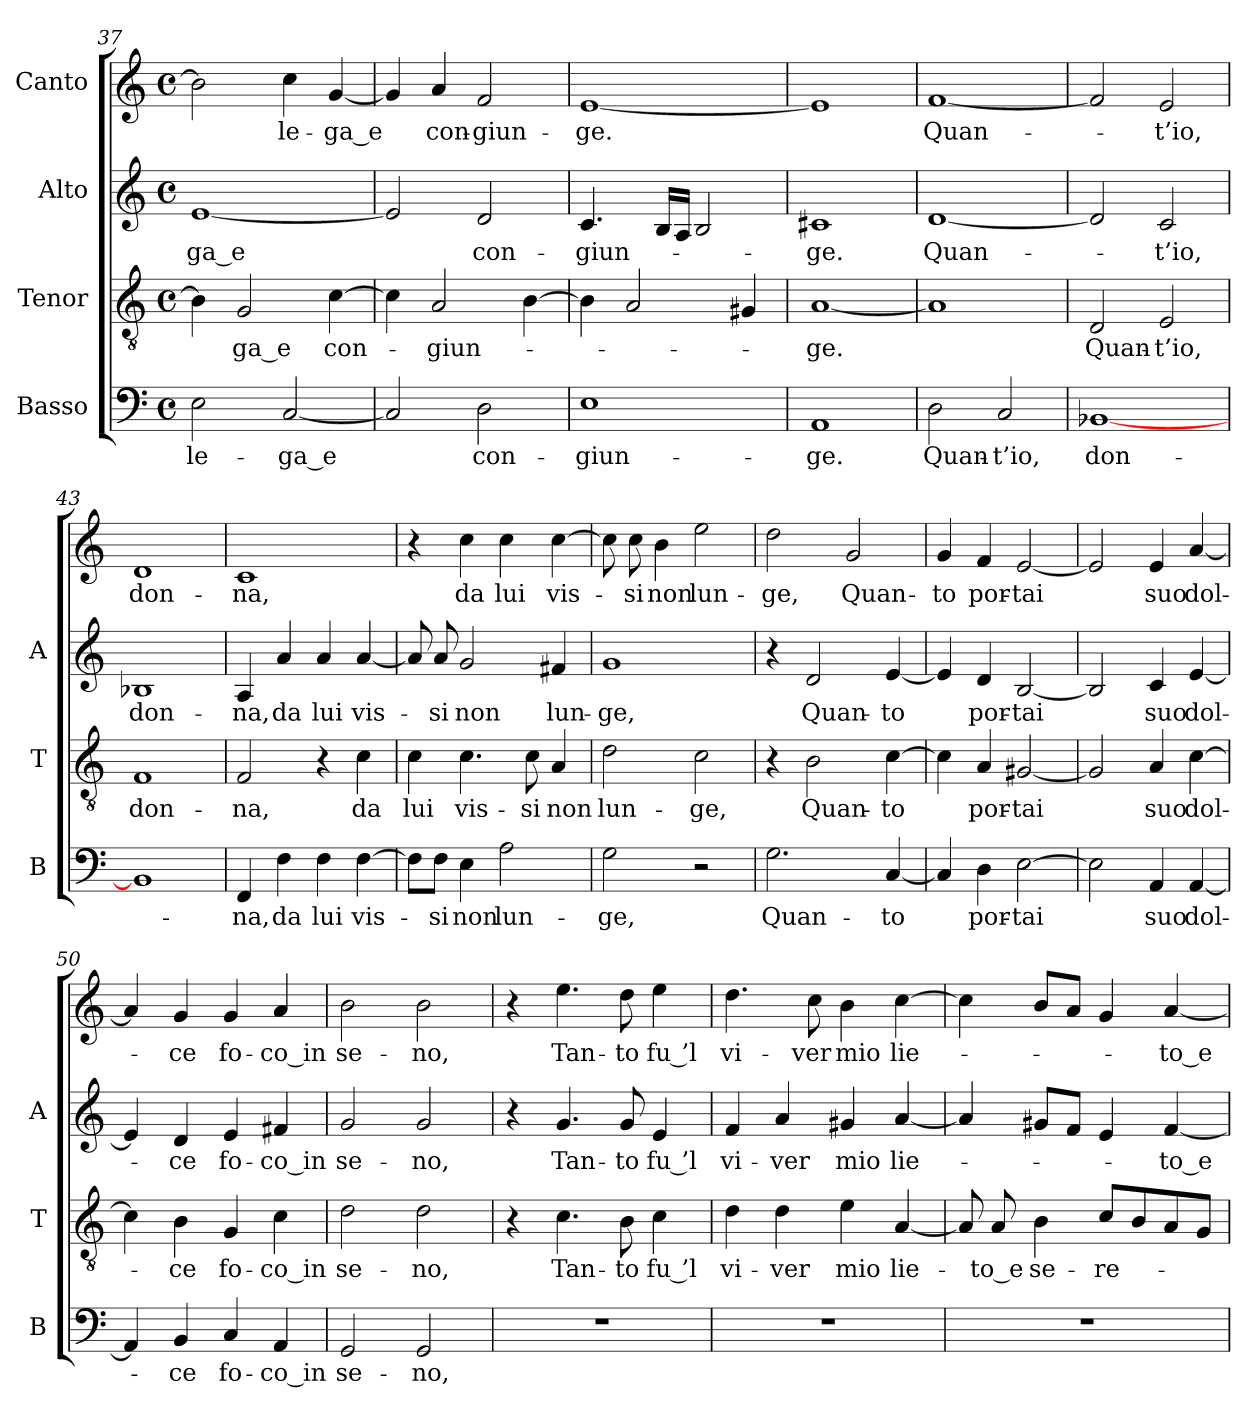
**kern	**text	**kern	**text	**kern	**text	**kern	**text
*part4	*part4	*part3	*part3	*part2	*part2	*part1	*part1
*staff4	*staff4	*staff3	*staff3	*staff2	*staff2	*staff1	*staff1
*I"Basso	*	*I"Tenor	*	*I"Alto	*	*I"Canto	*
*I'B	*	*I'T	*	*I'A	*	*	*
*clefF4	*	*clefGv2	*	*clefG2	*	*clefG2	*
*k[]	*	*k[]	*	*k[]	*	*k[]	*
*C:	*	*C:	*	*C:	*	*C:	*
*M4/4	*	*M4/4	*	*M4/4	*	*M4/4	*
*met(c)	*	*met(c)	*	*met(c)	*	*met(c)	*
=37	=37	=37	=37	=37	=37	=37	=37
2E	le-	4B]	.	[1e	-ga_e	2b]	.
.	.	2G	-ga_e	.	.	.	.
[2C	-ga_e	.	.	.	.	4cc	le-
.	.	[4c	con-	.	.	[4g	-ga_e
=38	=38	=38	=38	=38	=38	=38	=38
2C]	.	4c]	.	2e]	.	4g]	.
.	.	2A	giun-	.	.	4a	con-
2D	con-	.	.	2d	con-	2f	giun-
.	.	[4B	.	.	.	.	.
=39	=39	=39	=39	=39	=39	=39	=39
1E	giun-	4B]	.	4.c	giun-	[1e	-ge.
.	.	2A	.	.	.	.	.
.	.	.	.	16BLL	.	.	.
.	.	.	.	16AJJ	.	.	.
.	.	.	.	2B	.	.	.
.	.	4G#X	.	.	.	.	.
=40	=40	=40	=40	=40	=40	=40	=40
1AA	-ge.	[1A	-ge.	1c#X	-ge.	1e]	.
=41	=41	=41	=41	=41	=41	=41	=41
2D	Quan-	1A]	.	[1d	Quan-	[1f	Quan-
2C	-t’io,	.	.	.	.	.	.
=42	=42	=42	=42	=42	=42	=42	=42
[1BB-X	don-	2D	Quan-	2d]	.	2f]	.
.	.	2E	-t’io,	2c	-t’io,	2e	-t’io,
=43	=43	=43	=43	=43	=43	=43	=43
1BB]	.	1F	don-	1B-X	don-	1d	don-
=44	=44	=44	=44	=44	=44	=44	=44
4FF	-na,	2F	-na,	4A	-na,	1c	-na,
4F	-da	.	.	4a	-da	.	.
4F	-lui	4r	.	4a	-lui	.	.
[4F	vis-	4c	-da	[4a	vis-	.	.
!!LO:PB:g=z
=45	=45	=45	=45	=45	=45	=45	=45
8F\L]	.	4c	-lui	8a]	.	4r	.
8F\J	-si	.	.	8a	-si	.	.
4E	-non	4.c	vis-	2g	-non	4cc	-da
2A	lun-	.	.	.	.	4cc	-lui
.	.	8c	-si	.	.	.	.
.	.	4A	-non	4f#X	lun-	[4cc	vis-
=46	=46	=46	=46	=46	=46	=46	=46
2G	-ge,	2d	lun-	1g	-ge,	8cc]	.
.	.	.	.	.	.	8cc	-si
.	.	.	.	.	.	4b	-non
2r	.	2c	-ge,	.	.	2ee	lun-
=47	=47	=47	=47	=47	=47	=47	=47
2.G	Quan-	4r	.	4r	.	2dd	-ge,
.	.	2B	Quan-	2d	Quan-	.	.
.	.	.	.	.	.	2g	Quan-
[4C	-to	[4c	-to	[4e	-to	.	.
=48	=48	=48	=48	=48	=48	=48	=48
4C]	.	4c]	.	4e]	.	4g	-to
4D	por-	4A	por-	4d	por-	4f	por-
[2E	-tai	[2G#X	-tai	[2B	-tai	[2e	-tai
=49	=49	=49	=49	=49	=49	=49	=49
2E]	.	2G#]	.	2B]	.	2e]	.
4AA	-suo	4A	-suo	4c	-suo	4e	-suo
[4AA	dol-	[4c	dol-	[4e	dol-	[4a	dol-
=50	=50	=50	=50	=50	=50	=50	=50
4AA]	.	4c]	.	4e]	.	4a]	.
4BB	-ce	4B	-ce	4d	-ce	4g	-ce
4C	fo-	4G	fo-	4e	fo-	4g	fo-
4AA	-co_in	4c	-co_in	4f#X	-co_in	4a	-co_in
=51	=51	=51	=51	=51	=51	=51	=51
2GG	se-	2d	se-	2g	se-	2b	se-
2GG	-no,	2d	-no,	2g	-no,	2b	-no,
=52	=52	=52	=52	=52	=52	=52	=52
1r	.	4r	.	4r	.	4r	.
.	.	4.c	Tan-	4.g	Tan-	4.ee	Tan-
.	.	8B	-to	8g	-to	8dd	-to
.	.	4c	-fu ’l	4e	-fu ’l	4ee	-fu ’l
=53	=53	=53	=53	=53	=53	=53	=53
1r	.	4d	vi-	4f	vi-	4.dd	vi-
.	.	4d	-ver	4a	-ver	.	.
.	.	.	.	.	.	8cc	-ver
.	.	4e	-mio	4g#X	-mio	4b	-mio
.	.	[4A	lie-	[4a	lie-	[4cc	lie-
=54	=54	=54	=54	=54	=54	=54	=54
1r	.	8A]	.	4a]	.	4cc]	.
.	.	8A	-to_e	.	.	.	.
.	.	4B	se-	8g#XL	.	8bL	.
.	.	.	.	8fJ	.	8aJ	.
.	.	8cL	re-	4e	.	4g	.
.	.	8B	.	.	.	.	.
.	.	8A	.	[4f	-to_e	[4a	-to_e
.	.	8GJ	.	.	.	.	.
=	=	=	=	=	=	=	=
*-	*-	*-	*-	*-	*-	*-	*-
